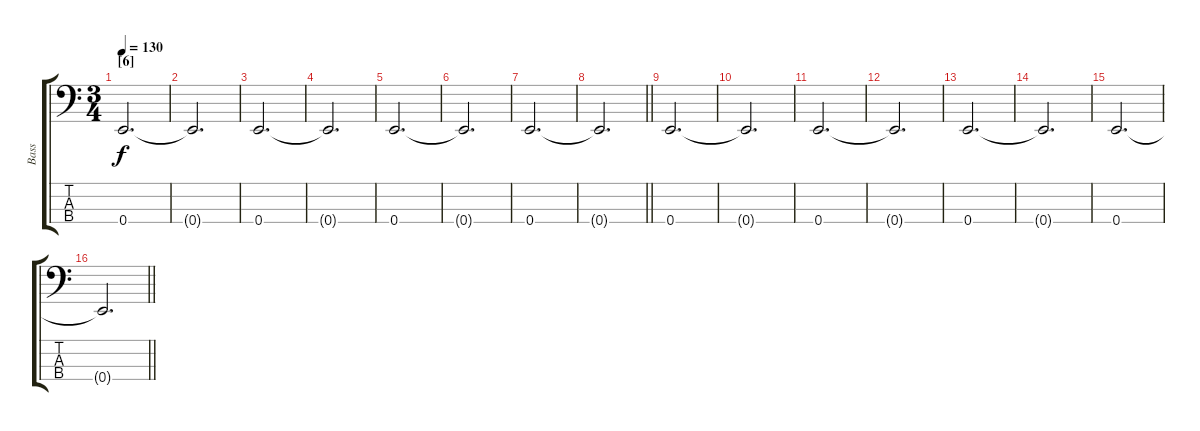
\track ("Bass" "Bass") {instrument electricbassfinger}
\staff {score tabs}
\tuning (G2 D2 A1 E1) {hide}
\ts (3 4)
\section ("" "[6]")
\tempo 130
\clef f4
\ks c
0.4.2{d dy f} |
0.4{t}.2{d} |
0.4.2{d} |
0.4{t}.2{d} |
0.4.2{d} |
0.4{t}.2{d} |
0.4.2{d} |
\barLineRight lightlight
0.4{t}.2{d} |
\section ("" "")
0.4.2{d} |
0.4{t}.2{d} |
0.4.2{d} |
0.4{t}.2{d} |
0.4.2{d} |
0.4{t}.2{d} |
0.4.2{d} |
\barLineRight lightlight
0.4{t}.2{d}
